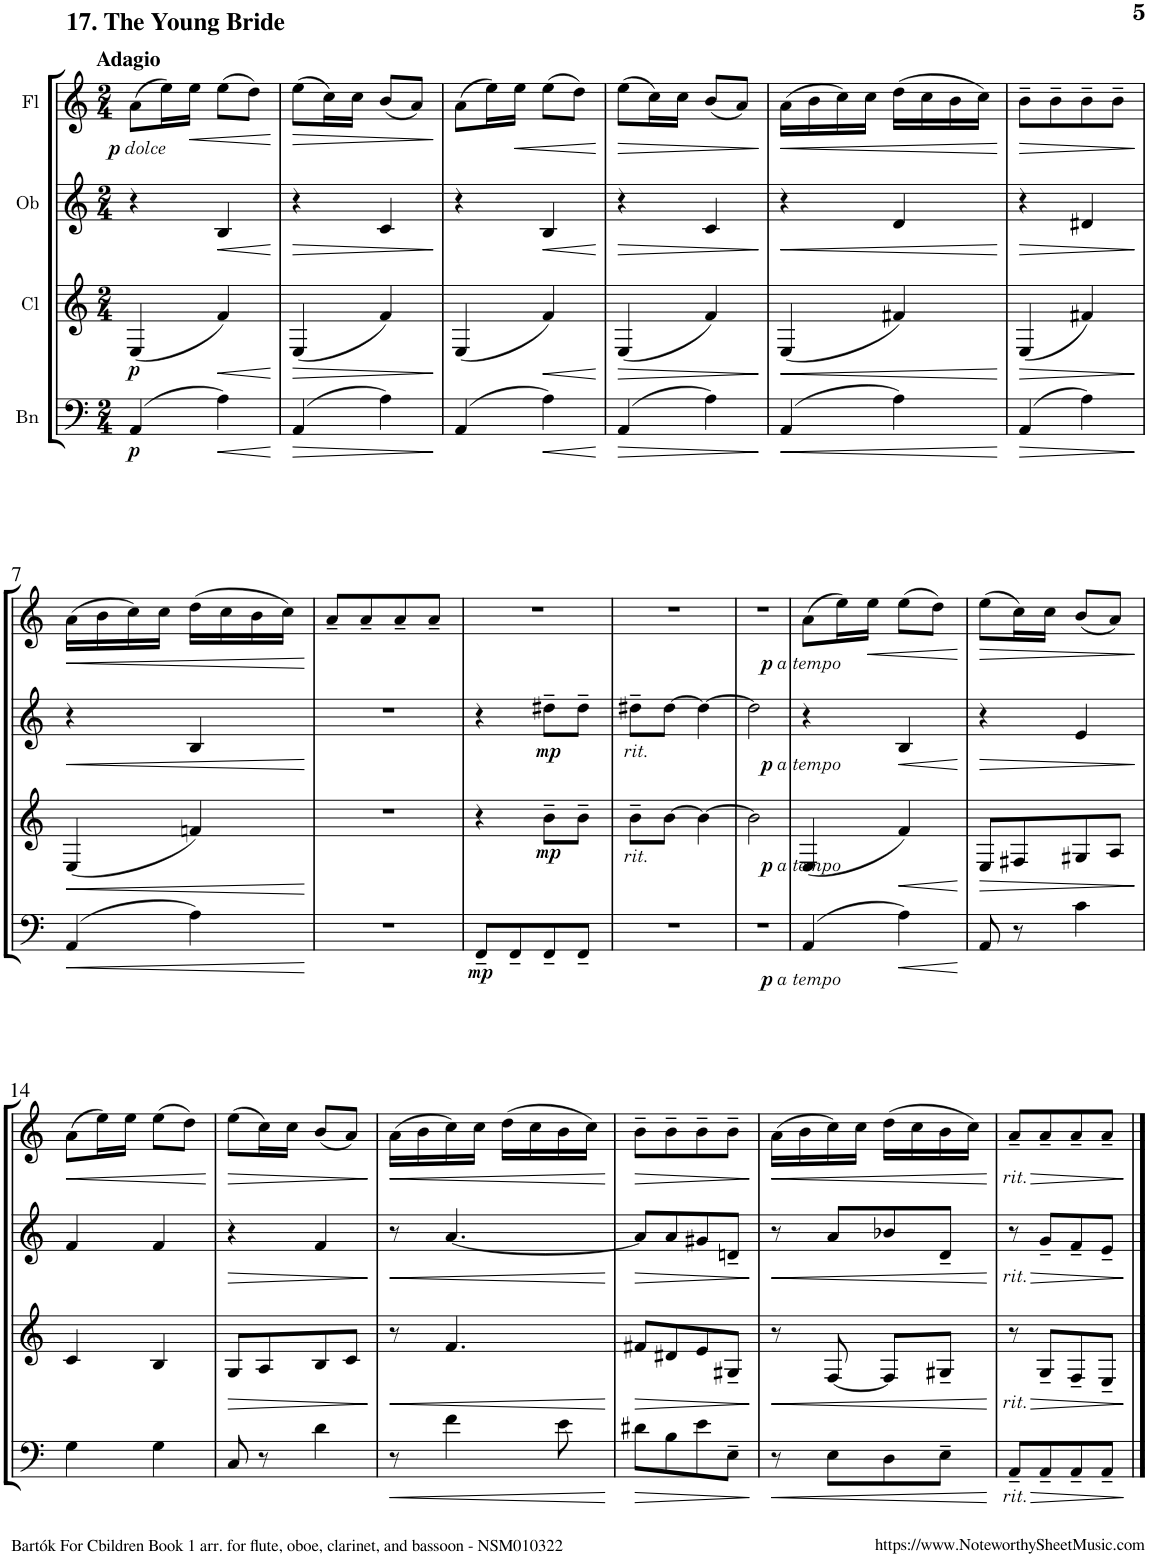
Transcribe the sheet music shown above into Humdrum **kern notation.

**kern	**dynam	**kern	**dynam	**kern	**dynam	**kern	**dynam
*part4	*part4	*part3	*part3	*part2	*part2	*part1	*part1
*staff4	*staff4	*staff3	*staff3	*staff2	*staff2	*staff1	*staff1
*I"Bn	*	*I"Cl	*	*I"Ob	*	*I"Fl	*
*	*	*I'Cl	*	*I'Ob	*	*I'Fl	*
!!LO:PB:g=z
*clefF4	*	*clefG2	*	*clefG2	*	*clefG2	*
*	*	*ITrd1c2	*	*	*	*	*
*k[]	*	*k[]	*	*k[]	*	*k[]	*
*M2/4	*	*M2/4	*	*M2/4	*	*M2/4	*
=1	=1	=1	=1	=1	=1	=1	=1
!	!	!	!	!	!	!LO:TX:a:B:t=17. The Young Bride	!
!	!	!	!	!	!	!LO:TX:a:B:t=Adagio	!
!	!LO:DY:b	!	!LO:DY:b	!	!	!	!LO:DY:b
!	!	!	!	!	!	!	!LO:DY:n=1:b
(4AA/	p	(4E/	p	4r	.	(8a\L	p other-dynamics
.	.	.	.	.	.	16ee\L)	.
!	!	!	!	!	!	!	!LO:HP:b
.	.	.	.	.	.	16ee\JJ	<
!	!LO:HP:b	!	!LO:HP:b	!	!LO:HP:b	!	!
4A\)	<	4f/)	<	4B/	<	(8ee\L	.
.	.	.	.	.	.	8dd\J)	.
.	.	.	.	.	.	.	[
=2	=2	=2	=2	=2	=2	=2	=2
!	!LO:HP:b	!	!LO:HP:b	!	!LO:HP:b	!	!LO:HP:b
(4AA/	>	(4E/	>	4r	>	(8ee\L	>
.	.	.	.	.	.	16cc\L)	.
.	.	.	.	.	.	16cc\JJ	.
4A\)	.	4f/)	.	4c/	.	(8b/L	.
.	.	.	.	.	.	8a/J)	.
.	[	.	[	.	[	.	]
=3	=3	=3	=3	=3	=3	=3	=3
(4AA/	.	(4E/	.	4r	.	(8a\L	.
.	.	.	.	.	.	16ee\L)	.
!	!	!	!	!	!	!	!LO:HP:b
.	.	.	.	.	.	16ee\JJ	<
!	!LO:HP:b	!	!LO:HP:b	!	!LO:HP:b	!	!
4A\)	<	4f/)	<	4B/	<	(8ee\L	.
.	.	.	.	.	.	8dd\J)	.
.	]	.	]	.	]	.	[
=4	=4	=4	=4	=4	=4	=4	=4
!	!LO:HP:b	!	!LO:HP:b	!	!LO:HP:b	!	!LO:HP:b
(4AA/	>	(4E/	>	4r	>	(8ee\L	>
.	.	.	.	.	.	16cc\L)	.
.	.	.	.	.	.	16cc\JJ	.
4A\)	.	4f/)	.	4c/	.	(8b/L	.
.	.	.	.	.	.	8a/J)	.
.	[	.	[	.	[	.	]
=5	=5	=5	=5	=5	=5	=5	=5
!	!LO:HP:b	!	!LO:HP:b	!	!LO:HP:b	!	!LO:HP:b
(4AA/	<	(4E/	<	4r	<	(16a\LL	<
.	.	.	.	.	.	16b\	.
.	.	.	.	.	.	16cc\)	.
.	.	.	.	.	.	16cc\JJ	.
4A\)	.	4f#X/)	.	4d/	.	(16dd\LL	.
.	.	.	.	.	.	16cc\	.
.	.	.	.	.	.	16b\	.
.	.	.	.	.	.	16cc\JJ)	.
.	]	.	]	.	]	.	[
=6	=6	=6	=6	=6	=6	=6	=6
!	!LO:HP:b	!	!LO:HP:b	!	!LO:HP:b	!	!LO:HP:b
(4AA/	>	(4E/	>	4r	>	8b~\L	>
.	.	.	.	.	.	8b~\	.
4A\)	.	4f#X/)	.	4d#X/	.	8b~\	.
.	.	.	.	.	.	8b~\J	.
.	[	.	[	.	[	.	]
!!LO:LB:g=z
=7	=7	=7	=7	=7	=7	=7	=7
!	!LO:HP:b	!	!LO:HP:b	!	!LO:HP:b	!	!LO:HP:b
(4AA/	<	(4E/	<	4r	<	(16a\LL	<
.	.	.	.	.	.	16b\	.
.	.	.	.	.	.	16cc\)	.
.	.	.	.	.	.	16cc\JJ	.
4A\)	.	4fn/)	.	4B/	.	(16dd\LL	.
.	.	.	.	.	.	16cc\	.
.	.	.	.	.	.	16b\	.
.	.	.	.	.	.	16cc\JJ)	.
.	]	.	]	.	]	.	[
=8	=8	=8	=8	=8	=8	=8	=8
2r	.	2r	.	2r	.	8a~/L	.
.	.	.	.	.	.	8a~/	.
.	.	.	.	.	.	8a~/	.
.	.	.	.	.	.	8a~/J	.
=9	=9	=9	=9	=9	=9	=9	=9
!	!LO:DY:b	!	!	!	!	!	!
8FF~/L	mp	4r	.	4r	.	2r	.
8FF~/	.	.	.	.	.	.	.
!	!	!	!LO:DY:b	!	!LO:DY:b	!	!
8FF~/	.	8b~\L	mp	8dd#X~\L	mp	.	.
8FF~/J	.	8b~\J	.	8dd#~\J	.	.	.
=10	=10	=10	=10	=10	=10	=10	=10
!	!	!	!LO:DY:b	!	!LO:DY:b	!	!
2r	.	8b~\L	other-dynamics	8dd#X~\L	other-dynamics	2r	.
.	.	[8b\J	.	[8dd#\J	.	.	.
.	.	4b\_	.	4dd#\_	.	.	.
=11	=11	=11	=11	=11	=11	=11	=11
2r	.	2b\]	.	2dd#\]	.	2r	.
=12	=12	=12	=12	=12	=12	=12	=12
!	!LO:DY:b	!	!	!	!	!	!
!	!LO:DY:n=1:b	!	!LO:DY:b	!	!	!	!
!	!	!	!LO:DY:n=1:b	!	!LO:DY:b	!	!
!	!	!	!	!	!LO:DY:n=1:b	!	!LO:DY:b
!	!	!	!	!	!	!	!LO:DY:n=1:b
(4AA/	p other-dynamics	(4E/	p other-dynamics	4r	p other-dynamics	(8a\L	p other-dynamics
.	.	.	.	.	.	16ee\L)	.
!	!	!	!	!	!	!	!LO:HP:b
.	.	.	.	.	.	16ee\JJ	<
!	!LO:HP:b	!	!LO:HP:b	!	!LO:HP:b	!	!
4A\)	<	4f/)	<	4B/	<	(8ee\L	.
.	.	.	.	.	.	8dd\J)	.
.	[	.	[	.	[	.	[
=13	=13	=13	=13	=13	=13	=13	=13
!	!	!	!LO:HP:b	!	!LO:HP:b	!	!LO:HP:b
8AA/	.	8E/L	>	4r	>	(8ee\L	>
8r	.	8F#X/	.	.	.	16cc\L)	.
.	.	.	.	.	.	16cc\JJ	.
4c\	.	8G#X/	.	4e/	.	(8b/L	.
.	.	8A/J	.	.	.	8a/J)	.
.	.	.	[	.	[	.	]
!!LO:LB:g=z
=14	=14	=14	=14	=14	=14	=14	=14
!	!	!	!	!	!	!	!LO:HP:b
4G\	.	4c/	.	4f/	.	(8a\L	<
.	.	.	.	.	.	16ee\L)	.
.	.	.	.	.	.	16ee\JJ	.
4G\	.	4B/	.	4f/	.	(8ee\L	.
.	.	.	.	.	.	8dd\J)	.
.	.	.	.	.	.	.	[
=15	=15	=15	=15	=15	=15	=15	=15
!	!	!	!LO:HP:b	!	!LO:HP:b	!	!LO:HP:b
8C/	.	8G/L	>	4r	>	(8ee\L	>
8r	.	8A/	.	.	.	16cc\L)	.
.	.	.	.	.	.	16cc\JJ	.
4d\	.	8B/	.	4f/	.	(8b/L	.
.	.	8c/J	.	.	.	8a/J)	.
.	.	.	]	.	]	.	]
=16	=16	=16	=16	=16	=16	=16	=16
!	!LO:HP:b	!	!LO:HP:b	!	!LO:HP:b	!	!LO:HP:b
8r	<	8r	<	8r	<	(16a\LL	<
.	.	.	.	.	.	16b\	.
4f\	.	4.f/	.	[4.a/	.	16cc\)	.
.	.	.	.	.	.	16cc\JJ	.
.	.	.	.	.	.	(16dd\LL	.
.	.	.	.	.	.	16cc\	.
8e\	.	.	.	.	.	16b\	.
.	.	.	.	.	.	16cc\JJ)	.
.	[	.	]	.	]	.	[
=17	=17	=17	=17	=17	=17	=17	=17
!	!LO:HP:b	!	!LO:HP:b	!	!LO:HP:b	!	!LO:HP:b
8d#X\L	>	8f#X/L	>	8a/L]	>	8b~\L	>
8B\	.	8d#X/	.	8a/	.	8b~\	.
8e\	.	8e/	.	8g#X/	.	8b~\	.
8E~\J	.	8G#X~/J	.	8dn~/J	.	8b~\J	.
.	[	.	[	.	[	.	]
=18	=18	=18	=18	=18	=18	=18	=18
!	!LO:HP:b	!	!LO:HP:b	!	!LO:HP:b	!	!LO:HP:b
8r	<	8r	<	8r	<	(16a\LL	<
.	.	.	.	.	.	16b\	.
8E\L	.	[8F/	.	8a/L	.	16cc\)	.
.	.	.	.	.	.	16cc\JJ	.
8D\	.	8F/L]	.	8b-X/	.	(16dd\LL	.
.	.	.	.	.	.	16cc\	.
8E~\J	.	8G#X~/J	.	8d~/J	.	16b\	.
.	.	.	.	.	.	16cc\JJ)	.
.	]	.	]	.	]	.	[
=19	=19	=19	=19	=19	=19	=19	=19
!	!LO:DY:b	!	!LO:DY:b	!	!LO:DY:b	!	!LO:HP:b
!	!	!	!	!	!	!	!LO:DY:n=1:b
8AA~/L	other-dynamics	8r	other-dynamics	8r	other-dynamics	8a~/L	> other-dynamics
8AA~/	.	8G~/L	.	8g~/L	.	8a~/	.
8AA~/	.	8F~/	.	8f~/	.	8a~/	.
8AA~/J	.	8E~/J	.	8e~/J	.	8a~/J	.
.	[	.	[	.	[	.	]
==	==	==	==	==	==	==	==
*-	*-	*-	*-	*-	*-	*-	*-
